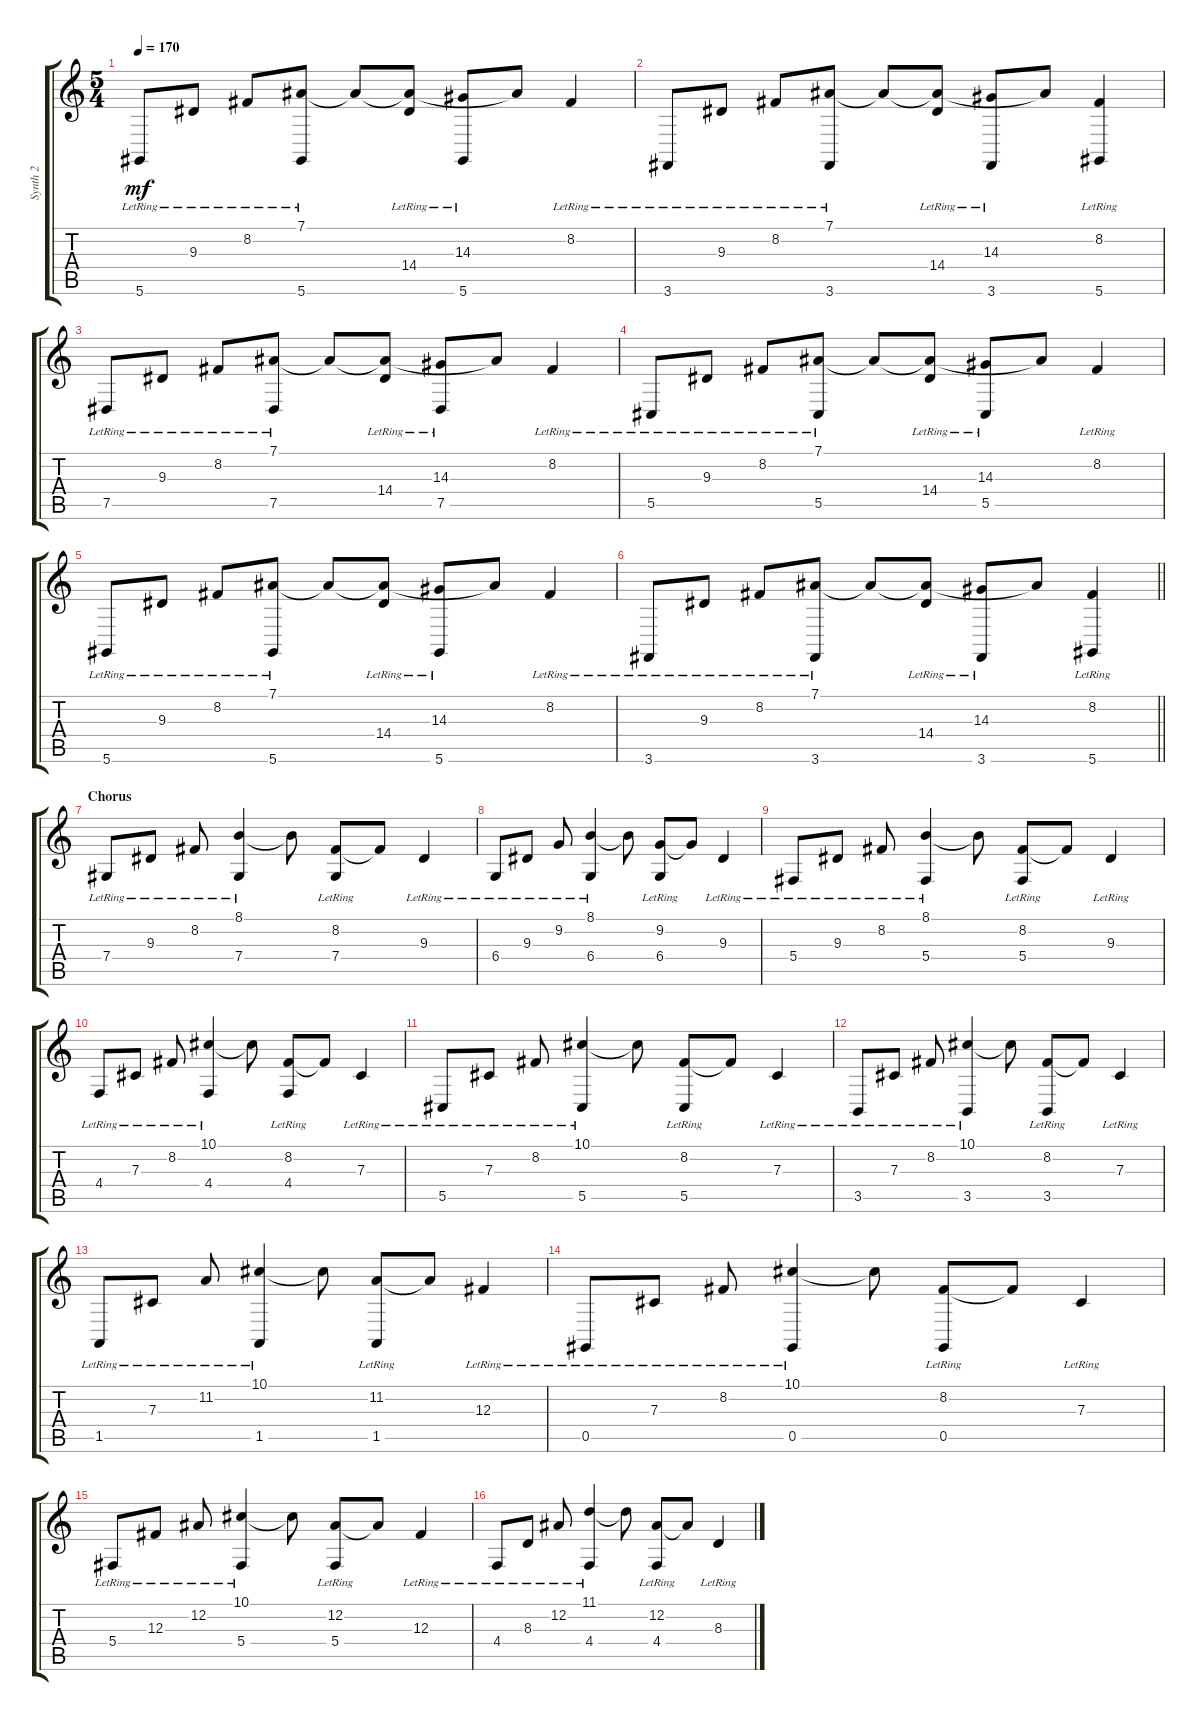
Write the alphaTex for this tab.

\track ("Synth 2" "Synth 2") {instrument electricpiano1}
\staff {score tabs}
\tuning (Eb4 Bb3 Gb3 Db3 Ab2 Eb2) {hide}
\ts (5 4)
\tempo 170
\clef g2
\ks c
5.6{lr}.8{dy mf} 9.3{lr}.8 8.2{lr}.8 (7.1{lr} 5.6{lr}).8 7.1{t}.8 (7.1{t} 14.4{lr}).8 (14.3{lr} 5.6{lr}).8 7.1{t}.8 8.2{lr}.4 |
3.6{lr}.8 9.3{lr}.8 8.2{lr}.8 (7.1{lr} 3.6{lr}).8 7.1{t}.8 (7.1{t} 14.4{lr}).8 (14.3{lr} 3.6{lr}).8 7.1{t}.8 (8.2{lr} 5.6{lr}).4 |
7.5{lr}.8 9.3{lr}.8 8.2{lr}.8 (7.1{lr} 7.5{lr}).8 7.1{t}.8 (7.1{t} 14.4{lr}).8 (14.3{lr} 7.5{lr}).8 7.1{t}.8 8.2{lr}.4 |
5.5{lr}.8 9.3{lr}.8 8.2{lr}.8 (7.1{lr} 5.5{lr}).8 7.1{t}.8 (7.1{t} 14.4{lr}).8 (14.3{lr} 5.5{lr}).8 7.1{t}.8 8.2{lr}.4 |
5.6{lr}.8 9.3{lr}.8 8.2{lr}.8 (7.1{lr} 5.6{lr}).8 7.1{t}.8 (7.1{t} 14.4{lr}).8 (14.3{lr} 5.6{lr}).8 7.1{t}.8 8.2{lr}.4 |
\barLineRight lightlight
3.6{lr}.8 9.3{lr}.8 8.2{lr}.8 (7.1{lr} 3.6{lr}).8 7.1{t}.8 (7.1{t} 14.4{lr}).8 (14.3{lr} 3.6{lr}).8 7.1{t}.8 (8.2{lr} 5.6{lr}).4 |
\section ("" "Chorus")
7.4{lr}.8 9.3{lr}.8 8.2{lr}.8 (8.1{lr} 7.4{lr}).4 8.1{t}.8 (8.2{lr} 7.4{lr}).8 8.2{t}.8 9.3{lr}.4 |
6.4{lr}.8 9.3{lr}.8 9.2{lr}.8 (8.1{lr} 6.4{lr}).4 8.1{t}.8 (9.2{lr} 6.4{lr}).8 9.2{t}.8 9.3{lr}.4 |
5.4{lr}.8 9.3{lr}.8 8.2{lr}.8 (8.1{lr} 5.4{lr}).4 8.1{t}.8 (8.2{lr} 5.4{lr}).8 8.2{t}.8 9.3{lr}.4 |
4.4{lr}.8 7.3{lr}.8 8.2{lr}.8 (10.1{lr} 4.4{lr}).4 10.1{t}.8 (8.2{lr} 4.4{lr}).8 8.2{t}.8 7.3{lr}.4 |
5.5{lr}.8 7.3{lr}.8 8.2{lr}.8 (10.1{lr} 5.5{lr}).4 10.1{t}.8 (8.2{lr} 5.5{lr}).8 8.2{t}.8 7.3{lr}.4 |
3.5{lr}.8 7.3{lr}.8 8.2{lr}.8 (10.1{lr} 3.5{lr}).4 10.1{t}.8 (8.2{lr} 3.5{lr}).8 8.2{t}.8 7.3{lr}.4 |
1.5{lr}.8 7.3{lr}.8 11.2{lr}.8 (10.1{lr} 1.5{lr}).4 10.1{t}.8 (11.2{lr} 1.5{lr}).8 11.2{t}.8 12.3{lr}.4 |
0.5{lr}.8 7.3{lr}.8 8.2{lr}.8 (10.1{lr} 0.5{lr}).4 10.1{t}.8 (8.2{lr} 0.5{lr}).8 8.2{t}.8 7.3{lr}.4 |
5.4{lr}.8 12.3{lr}.8 12.2{lr}.8 (10.1{lr} 5.4{lr}).4 10.1{t}.8 (12.2{lr} 5.4{lr}).8 12.2{t}.8 12.3{lr}.4 |
4.4{lr}.8 8.3{lr}.8 12.2{lr}.8 (11.1{lr} 4.4{lr}).4 11.1{t}.8 (12.2{lr} 4.4{lr}).8 12.2{t}.8 8.3{lr}.4
